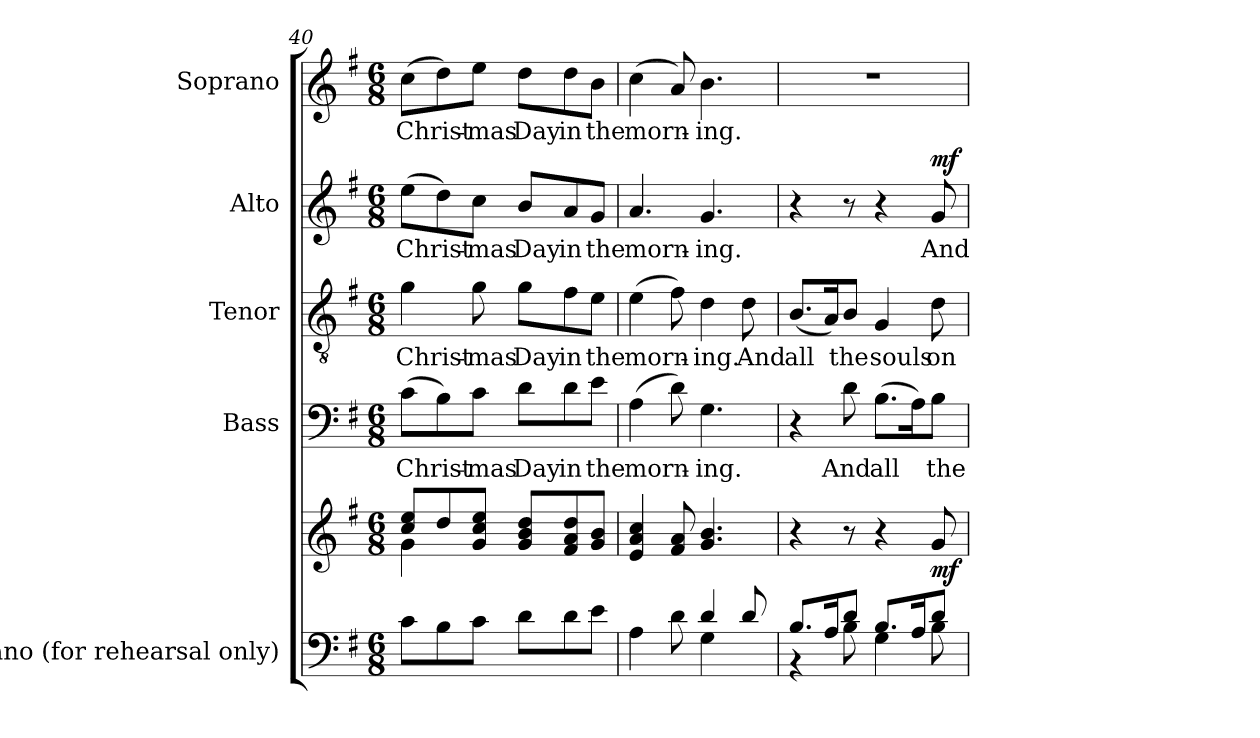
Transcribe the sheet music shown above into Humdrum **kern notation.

**kern	**kern	**dynam	**kern	**text	**kern	**text	**kern	**text	**dynam	**kern	**text
*part5	*part5	*part5	*part4	*part4	*part3	*part3	*part2	*part2	*part2	*part1	*part1
*staff6	*staff5	*staff5/6	*staff4	*staff4	*staff3	*staff3	*staff2	*staff2	*staff2	*staff1	*staff1
*I"Piano (for rehearsal only)	*	*	*I"Bass	*	*I"Tenor	*	*I"Alto	*	*	*I"Soprano	*
*I'Pno.	*	*	*I'B.	*	*I'T.	*	*I'A.	*	*	*I'S.	*
*clefF4	*clefG2	*	*clefF4	*	*clefGv2	*	*clefG2	*	*	*clefG2	*
*	*	*	*	*	*ITrd7c12	*	*	*	*	*	*
*k[f#]	*k[f#]	*	*k[f#]	*	*k[f#]	*	*k[f#]	*	*	*k[f#]	*
*G:	*G:	*	*G:	*	*G:	*	*G:	*	*	*G:	*
*M6/8	*M6/8	*	*M6/8	*	*M6/8	*	*M6/8	*	*	*M6/8	*
=40	=40	=40	=40	=40	=40	=40	=40	=40	=40	=40	=40
*	*^	*	*	*	*	*	*	*	*	*	*
!	!	!	!	!	!LO:LY:b:color=#000000	!	!	!	!	!	!	!
!	!	!	!	!	!	!	!LO:LY:b:color=#000000	!	!	!	!	!
!	!	!	!	!	!	!	!	!	!LO:LY:b:color=#000000	!	!	!
!	!	!	!	!	!	!	!	!	!	!	!	!LO:LY:b:color=#000000
8ci\L	8cci/ 8eeiL	4gi\	.	(8ci\L	Christ-	4Gi\	Christ-	(8eei\L	Christ-	.	(8cci\L	Christ-
8Bi\	8ddi/	.	.	8Bi\)	.	.	.	8ddi\)	.	.	8ddi\)	.
!	!	!	!	!	!LO:LY:b:color=#000000	!	!	!	!	!	!	!
!	!	!	!	!	!	!	!LO:LY:b:color=#000000	!	!	!	!	!
!	!	!	!	!	!	!	!	!	!LO:LY:b:color=#000000	!	!	!
!	!	!	!	!	!	!	!	!	!	!	!	!LO:LY:b:color=#000000
8ci\J	8gi/ 8cci 8eeiJ	2ryy	.	8ci\J	-mas	8Gi\	-mas	8cci\J	-mas	.	8eei\J	-mas
!	!	!	!	!	!LO:LY:b:color=#000000	!	!	!	!	!	!	!
!	!	!	!	!	!	!	!LO:LY:b:color=#000000	!	!	!	!	!
!	!	!	!	!	!	!	!	!	!LO:LY:b:color=#000000	!	!	!
!	!	!	!	!	!	!	!	!	!	!	!	!LO:LY:b:color=#000000
8di\L	8gi/ 8bi 8ddiL	.	.	8di\L	Day	8Gi\L	Day	8bi/L	Day	.	8ddi\L	Day
!	!	!	!	!	!LO:LY:b:color=#000000	!	!	!	!	!	!	!
!	!	!	!	!	!	!	!LO:LY:b:color=#000000	!	!	!	!	!
!	!	!	!	!	!	!	!	!	!LO:LY:b:color=#000000	!	!	!
!	!	!	!	!	!	!	!	!	!	!	!	!LO:LY:b:color=#000000
8di\	8f#i/ 8ai 8ddi	.	.	8di\	in	8F#i\	in	8ai/	in	.	8ddi\	in
!	!	!	!	!	!LO:LY:b:color=#000000	!	!	!	!	!	!	!
!	!	!	!	!	!	!	!LO:LY:b:color=#000000	!	!	!	!	!
!	!	!	!	!	!	!	!	!	!LO:LY:b:color=#000000	!	!	!
!	!	!	!	!	!	!	!	!	!	!	!	!LO:LY:b:color=#000000
8ei\J	8gi/ 8biJ	.	.	8ei\J	the	8Ei\J	the	8gi/J	the	.	8bi\J	the
*	*v	*v	*	*	*	*	*	*	*	*	*	*
!!LO:PB:g=z
=41	=41	=41	=41	=41	=41	=41	=41	=41	=41	=41	=41
*^	*	*	*	*	*	*	*	*	*	*	*
!	!	!	!	!	!LO:LY:b:color=#000000	!	!	!	!	!	!	!
!	!	!	!	!	!	!	!LO:LY:b:color=#000000	!	!	!	!	!
!	!	!	!	!	!	!	!	!	!LO:LY:b:color=#000000	!	!	!
!	!	!	!	!	!	!	!	!	!	!	!	!LO:LY:b:color=#000000
4Ai\	4.ryy	4ei/ 4ai 4cci	.	(4Ai\	morn-	(4Ei\	morn-	4.ai/	morn-	.	(4cci\	morn-
8di\	.	8f#i/ 8ai	.	8di\)	.	8F#i\)	.	.	.	.	8ai/)	.
!	!	!	!	!	!LO:LY:b:color=#000000	!	!	!	!	!	!	!
!	!	!	!	!	!	!	!LO:LY:b:color=#000000	!	!	!	!	!
!	!	!	!	!	!	!	!	!	!LO:LY:b:color=#000000	!	!	!
!	!	!	!	!	!	!	!	!	!	!	!	!LO:LY:b:color=#000000
4di/	4Gi\	4.gi/ 4.bi	.	4.Gi\	-ing.	4Di\	-ing.	4.gi/	-ing.	.	4.bi\	-ing.
!	!	!	!	!	!	!	!LO:LY:b:color=#000000	!	!	!	!	!
8di/	8ryy	.	.	.	.	8Di\	And	.	.	.	.	.
=42	=42	=42	=42	=42	=42	=42	=42	=42	=42	=42	=42	=42
!	!	!	!	!	!	!	!LO:LY:b:color=#000000	!	!	!	!LO:N:vis=1	!
8.Bi/L	4r	4r	.	4r	.	(8.BBi/L	all	4r	.	.	2.r	.
16Ai/K	.	.	.	.	.	16AAi/k)	.	.	.	.	.	.
!	!	!	!	!	!LO:LY:b:color=#000000	!	!	!	!	!	!	!
!	!	!	!	!	!	!	!LO:LY:b:color=#000000	!	!	!	!	!
8di/J	8Bi\	8r	.	8di\	And	8BBi/J	the	8r	.	.	.	.
!	!	!	!	!	!LO:LY:b:color=#000000	!	!	!	!	!	!	!
!	!	!	!	!	!	!	!LO:LY:b:color=#000000	!	!	!	!	!
8.Bi/L	4Gi\	4r	.	(8.Bi\L	all	4GGi/	souls	4r	.	.	.	.
16Ai/K	.	.	.	16Ai\k)	.	.	.	.	.	.	.	.
!	!	!	!	!	!LO:LY:b:color=#000000	!	!	!	!	!	!	!
!	!	!	!	!	!	!	!LO:LY:b:color=#000000	!	!	!	!	!
!	!	!	!	!	!	!	!	!	!LO:LY:b:color=#000000	!	!	!
8di/J	8Bi\	8gi/	mf	8Bi\J	the	8Di\	on	8gi/	And	mf	.	.
*v	*v	*	*	*	*	*	*	*	*	*	*	*
=	=	=	=	=	=	=	=	=	=	=	=
*-	*-	*-	*-	*-	*-	*-	*-	*-	*-	*-	*-
